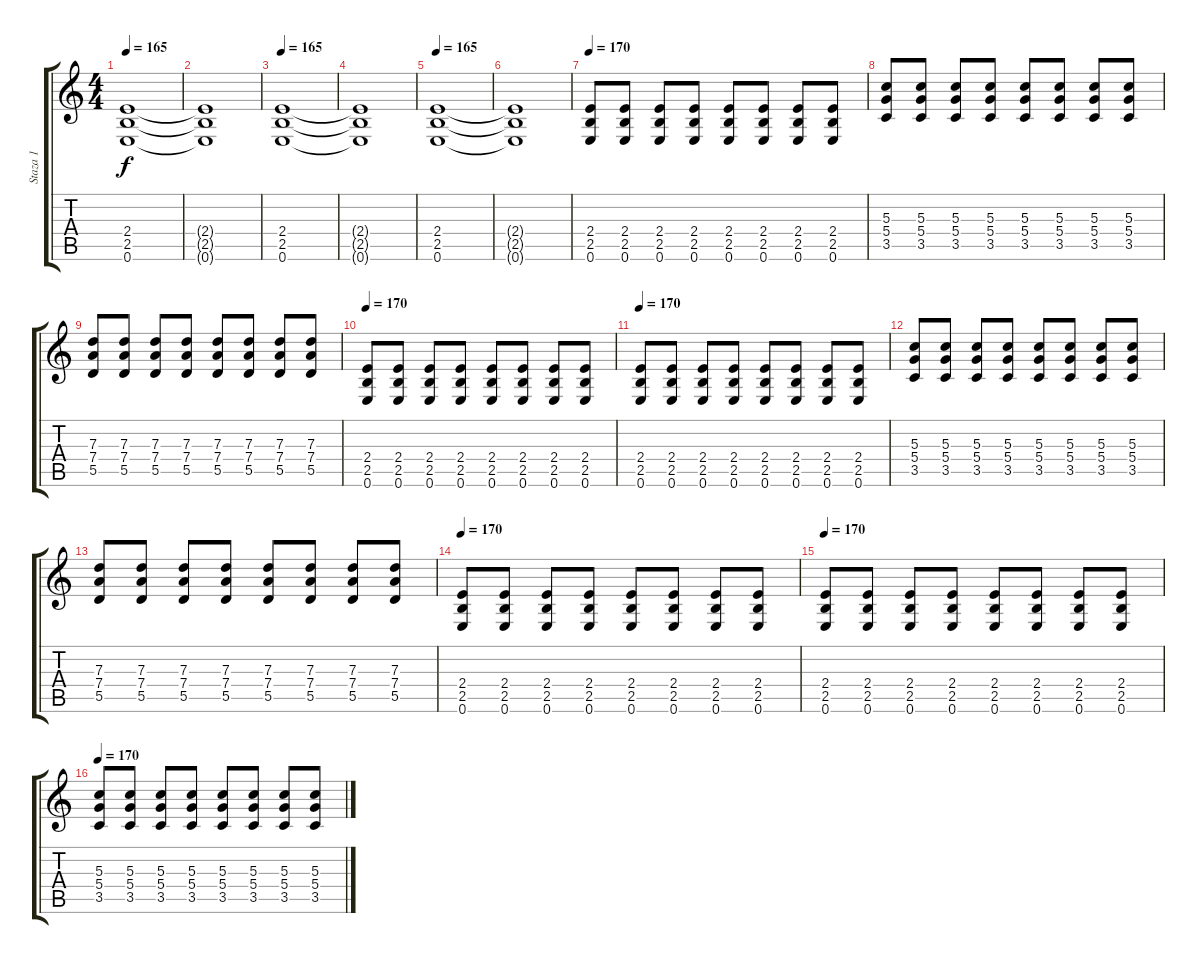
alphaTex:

\track ("Staza 1" "Staza 1") {instrument distortionguitar}
\staff {score tabs}
\tuning (E4 B3 G3 D3 A2 E2) {hide}
\ts (4 4)
\tempo 165
\clef g2
\ks c
(2.4 2.5 0.6).1{dy f instrument distortionguitar} |
(2.4{t} 2.5{t} 0.6{t}).1 |
\tempo 165
(2.4 2.5 0.6).1{instrument distortionguitar} |
(2.4{t} 2.5{t} 0.6{t}).1 |
\tempo 165
(2.4 2.5 0.6).1 |
(2.4{t} 2.5{t} 0.6{t}).1 |
\tempo 170
(2.4 2.5 0.6).8 (2.4 2.5 0.6).8 (2.4 2.5 0.6).8 (2.4 2.5 0.6).8 (2.4 2.5 0.6).8 (2.4 2.5 0.6).8 (2.4 2.5 0.6).8 (2.4 2.5 0.6).8 |
(5.3 5.4 3.5).8 (5.3 5.4 3.5).8 (5.3 5.4 3.5).8 (5.3 5.4 3.5).8 (5.3 5.4 3.5).8 (5.3 5.4 3.5).8 (5.3 5.4 3.5).8 (5.3 5.4 3.5).8 |
(7.3 7.4 5.5).8 (7.3 7.4 5.5).8 (7.3 7.4 5.5).8 (7.3 7.4 5.5).8 (7.3 7.4 5.5).8 (7.3 7.4 5.5).8 (7.3 7.4 5.5).8 (7.3 7.4 5.5).8 |
\tempo 170
(2.4 2.5 0.6).8 (2.4 2.5 0.6).8 (2.4 2.5 0.6).8 (2.4 2.5 0.6).8 (2.4 2.5 0.6).8 (2.4 2.5 0.6).8 (2.4 2.5 0.6).8 (2.4 2.5 0.6).8 |
\tempo 170
(2.4 2.5 0.6).8 (2.4 2.5 0.6).8 (2.4 2.5 0.6).8 (2.4 2.5 0.6).8 (2.4 2.5 0.6).8 (2.4 2.5 0.6).8 (2.4 2.5 0.6).8 (2.4 2.5 0.6).8 |
(5.3 5.4 3.5).8 (5.3 5.4 3.5).8 (5.3 5.4 3.5).8 (5.3 5.4 3.5).8 (5.3 5.4 3.5).8 (5.3 5.4 3.5).8 (5.3 5.4 3.5).8 (5.3 5.4 3.5).8 |
(7.3 7.4 5.5).8 (7.3 7.4 5.5).8 (7.3 7.4 5.5).8 (7.3 7.4 5.5).8 (7.3 7.4 5.5).8 (7.3 7.4 5.5).8 (7.3 7.4 5.5).8 (7.3 7.4 5.5).8 |
\tempo 170
(2.4 2.5 0.6).8 (2.4 2.5 0.6).8 (2.4 2.5 0.6).8 (2.4 2.5 0.6).8 (2.4 2.5 0.6).8 (2.4 2.5 0.6).8 (2.4 2.5 0.6).8 (2.4 2.5 0.6).8 |
\tempo 170
(2.4 2.5 0.6).8 (2.4 2.5 0.6).8 (2.4 2.5 0.6).8 (2.4 2.5 0.6).8 (2.4 2.5 0.6).8 (2.4 2.5 0.6).8 (2.4 2.5 0.6).8 (2.4 2.5 0.6).8 |
\tempo 170
(5.3 5.4 3.5).8 (5.3 5.4 3.5).8 (5.3 5.4 3.5).8 (5.3 5.4 3.5).8 (5.3 5.4 3.5).8 (5.3 5.4 3.5).8 (5.3 5.4 3.5).8 (5.3 5.4 3.5).8
